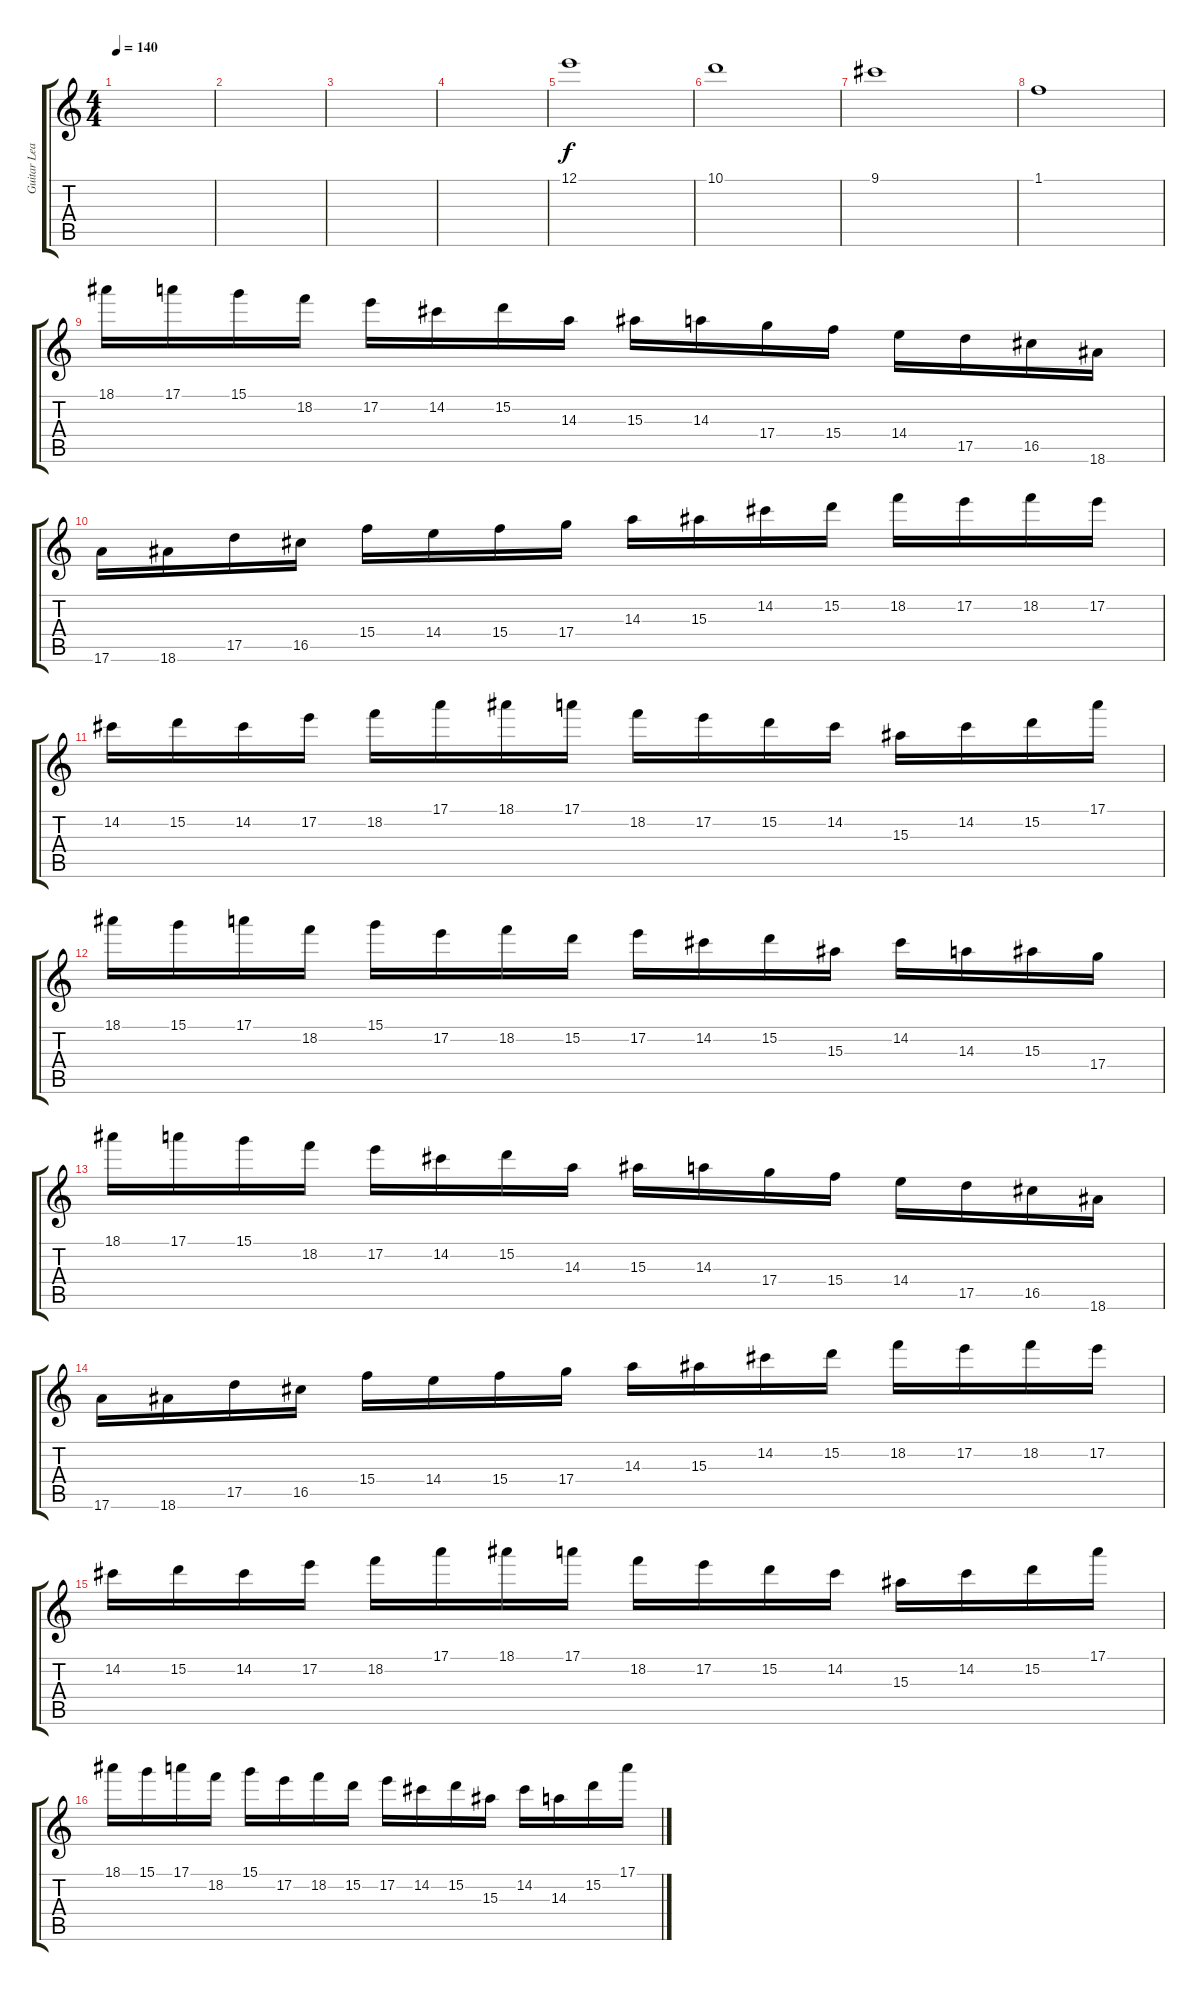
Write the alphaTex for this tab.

\track ("Guitar Lead" "Guitar Lea") {instrument distortionguitar}
\staff {score tabs}
\tuning (E4 B3 G3 D3 A2 E2) {hide}
\ts (4 4)
\tempo 140
\clef g2
\ks c
|
|
|
|
12.1.1 |
10.1.1 |
9.1.1 |
1.1.1 |
18.1.16 17.1.16 15.1.16 18.2.16 17.2.16 14.2.16 15.2.16 14.3.16 15.3.16 14.3.16 17.4.16 15.4.16 14.4.16 17.5.16 16.5.16 18.6.16 |
17.6.16 18.6.16 17.5.16 16.5.16 15.4.16 14.4.16 15.4.16 17.4.16 14.3.16 15.3.16 14.2.16 15.2.16 18.2.16 17.2.16 18.2.16 17.2.16 |
14.2.16 15.2.16 14.2.16 17.2.16 18.2.16 17.1.16 18.1.16 17.1.16 18.2.16 17.2.16 15.2.16 14.2.16 15.3.16 14.2.16 15.2.16 17.1.16 |
18.1.16 15.1.16 17.1.16 18.2.16 15.1.16 17.2.16 18.2.16 15.2.16 17.2.16 14.2.16 15.2.16 15.3.16 14.2.16 14.3.16 15.3.16 17.4.16 |
18.1.16 17.1.16 15.1.16 18.2.16 17.2.16 14.2.16 15.2.16 14.3.16 15.3.16 14.3.16 17.4.16 15.4.16 14.4.16 17.5.16 16.5.16 18.6.16 |
17.6.16 18.6.16 17.5.16 16.5.16 15.4.16 14.4.16 15.4.16 17.4.16 14.3.16 15.3.16 14.2.16 15.2.16 18.2.16 17.2.16 18.2.16 17.2.16 |
14.2.16 15.2.16 14.2.16 17.2.16 18.2.16 17.1.16 18.1.16 17.1.16 18.2.16 17.2.16 15.2.16 14.2.16 15.3.16 14.2.16 15.2.16 17.1.16 |
18.1.16 15.1.16 17.1.16 18.2.16 15.1.16 17.2.16 18.2.16 15.2.16 17.2.16 14.2.16 15.2.16 15.3.16 14.2.16 14.3.16 15.2.16 17.1.16
